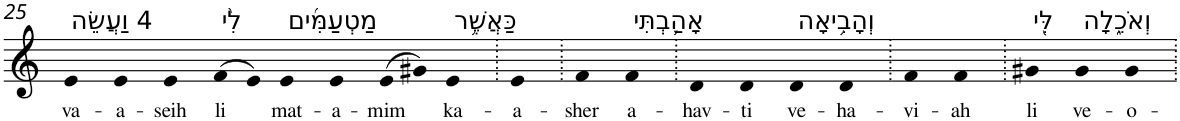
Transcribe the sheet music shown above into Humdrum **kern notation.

**kern	**text
*part1	*part1
*staff1	*staff1
*I"Piano	*
*I'Pno	*
!!LO:PB:g=z
*clefG2	*
*k[]	*
=25	=25
!LO:TX:a:t=4 וַעֲשֵׂה	!
!	!LO:LY:b
4e	va-
!	!LO:LY:b
4e	-a-
!	!LO:LY:b
4e	-seih
!LO:TX:a:t=לִ֨י	!
!	!LO:LY:b
(>8f	li
8e)	.
!LO:TX:a:t=מַטְעַמִּ֜ים	!
!	!LO:LY:b
4e	mat-
!	!LO:LY:b
4e	-a-
!	!LO:LY:b
(>8e	-mim
8g#X)	.
!LO:TX:a:t=כַּאֲשֶׁ֥ר	!
!	!LO:LY:b
4e	ka-
=26.	=26.
!	!LO:LY:b
4e	-a-
=27.	=27.
!	!LO:LY:b
4f	-sher
!LO:TX:a:t=אָהַ֛בְתִּי	!
!	!LO:LY:b
4f	a-
=28.	=28.
!	!LO:LY:b
4d	-hav-
!	!LO:LY:b
4d	-ti
!LO:TX:a:t=וְהָבִ֥יאָה	!
!	!LO:LY:b
4d	ve-
!	!LO:LY:b
4d	-ha-
=29.	=29.
!	!LO:LY:b
4f	-vi-
!	!LO:LY:b
4f	-ah
=30.	=30.
!LO:TX:a:t=לִּ֖י	!
!	!LO:LY:b
4g#X	li
!LO:TX:a:t=וְאֹכֵ֑לָה	!
!	!LO:LY:b
4g#	ve-
!	!LO:LY:b
4g#	-o-
=.	=.
*-	*-
